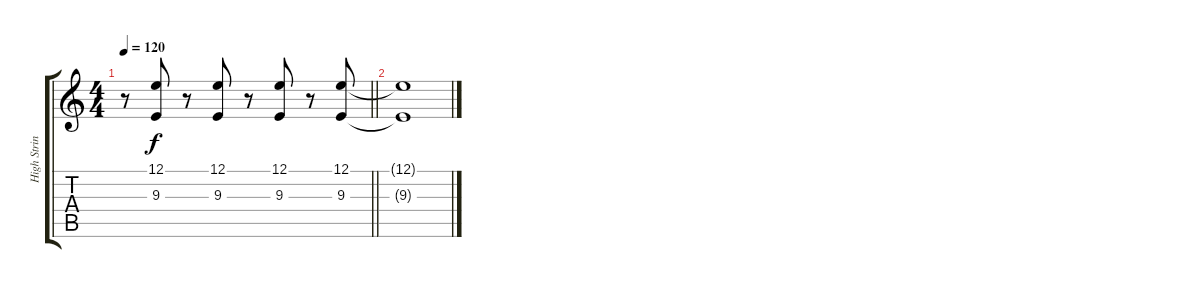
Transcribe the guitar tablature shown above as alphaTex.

\track ("High Strings Standard" "High Strin") {instrument stringensemble1}
\staff {score tabs}
\tuning (E4 B3 G3 D3 A2 E2) {hide}
\ts (4 4)
\tempo 120
\clef g2
\barLineRight lightlight
\ks c
r.8{dy f} (12.1 9.3).8 r.8 (12.1 9.3).8 r.8 (12.1 9.3).8 r.8 (12.1 9.3).8 |
(12.1{t} 9.3{t}).1
